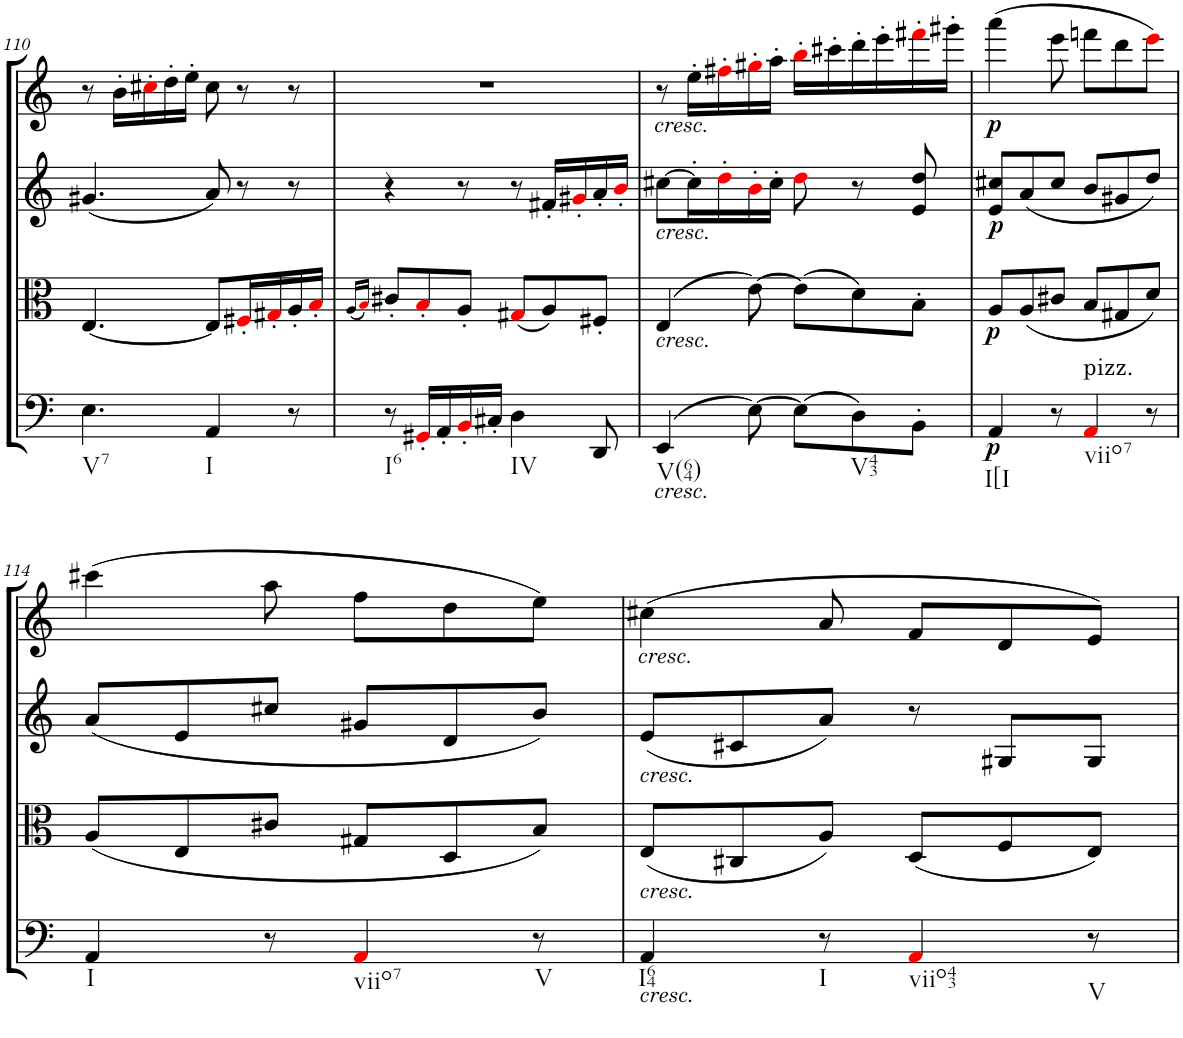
**kern	**dynam	**kern	**dynam	**kern	**dynam	**kern	**dynam
*part4	*part4	*part3	*part3	*part2	*part2	*part1	*part1
*staff4	*staff4	*staff3	*staff3	*staff2	*staff2	*staff1	*staff1
*I"Cello	*	*I"Viola	*	*I"2nd Violin	*	*I"1st Violin	*
*	*	*I'Vla	*	*I'Vln	*	*I'Vln	*
!!LO:PB:g=z
*clefF4	*	*clefC3	*	*clefG2	*	*clefG2	*
*k[]	*	*k[]	*	*k[]	*	*k[]	*
*M6/8	*	*M6/8	*	*M6/8	*	*M6/8	*
=110	=110	=110	=110	=110	=110	=110	=110
!LO:TX:b:t=V7	!	!	!	!	!	!	!
4.E\	.	[4.E/	.	(4.g#X/	.	8r	.
.	.	.	.	.	.	16b'\LL	.
.	.	.	.	.	.	16cc#X'i\	.
.	.	.	.	.	.	16dd'\	.
.	.	.	.	.	.	16ee'\JJ	.
!LO:TX:b:t=I	!	!	!	!	!	!	!
4AA/	.	8E/L]	.	8a/)	.	8cc#\	.
.	.	16F#X'i/L	.	8r	.	8r	.
.	.	16G#X'i/	.	.	.	.	.
8r	.	16A'/	.	8r	.	8r	.
.	.	16B'i/JJ	.	.	.	.	.
=111	=111	=111	=111	=111	=111	=111	=111
.	.	(16qA/LL	.	.	.	.	.
.	.	16qBi/JJ)	.	.	.	.	.
!LO:TX:b:t=I6	!	!	!	!	!	!	!
8r	.	8c#X'/L	.	4r	.	2.r	.
16GG#X'i/LL	.	8B'i/	.	.	.	.	.
16AA'/	.	.	.	.	.	.	.
16BB'i/	.	8A'/J	.	8r	.	.	.
16C#X'/JJ	.	.	.	.	.	.	.
!LO:TX:b:t=IV	!	!	!	!	!	!	!
4D\	.	(8G#Xi/L	.	8r	.	.	.
.	.	8A/)	.	16f#X'/LL	.	.	.
.	.	.	.	16g#X'i/	.	.	.
8DD/	.	8F#X'/J	.	16a'/	.	.	.
.	.	.	.	16b'i/JJ	.	.	.
=112	=112	=112	=112	=112	=112	=112	=112
!	!	!	!	!	!	!LO:TX:b:i:t=cresc.	!
!	!	!	!	!LO:TX:b:i:t=cresc.	!	!	!
!	!	!LO:TX:b:i:t=cresc.	!	!	!	!	!
!LO:TX:b:i:t=cresc.	!	!	!	!	!	!	!
!LO:TX:b:t=V(64)	!	!	!	!	!	!	!
(4EE/	.	(4E/	.	[8cc#X\L	.	8r	.
.	.	.	.	16cc#'\L]	.	16ee'\LL	.
.	.	.	.	16dd'i\	.	16ff#X'i\	.
[8E\)	.	[8e\)	.	16b'i\	.	16gg#X'i\	.
.	.	.	.	16cc#'\JJ	.	16aa'\JJ	.
(8E\L]	.	(8e\L]	.	8ddi\	.	16bb'i\LL	.
.	.	.	.	.	.	16ccc#X'\	.
!LO:TX:b:t=V43	!	!	!	!	!	!	!
8D\)	.	8d\)	.	8r	.	16ddd'\	.
.	.	.	.	.	.	16eee'\	.
8BB'\J	.	8B'\J	.	8e/ 8dd/	.	16fff#X'i\	.
.	.	.	.	.	.	16ggg#X'\JJ	.
=113	=113	=113	=113	=113	=113	=113	=113
!LO:TX:b:t=I[I	!	!	!	!	!	!	!
!	!LO:DY:b	!	!LO:DY:b	!	!LO:DY:b	!	!LO:DY:b
4AA/	p	8A/L	p	8e/ 8cc#X/L	p	(4aaa\	p
.	.	(8A/	.	(8a/	.	.	.
8r	.	8c#X/J	.	8cc#/J	.	8eee\	.
!LO:TX:a:t=pizz.	!	!	!	!	!	!	!
!LO:TX:b:t=viio7	!	!	!	!	!	!	!
4AAi/	.	8B/L	.	8b/L	.	8fffn\L	.
.	.	8G#X/	.	8g#X/	.	8ddd\	.
8r	.	8d/J)	.	8dd/J)	.	8eeei\J)	.
!!LO:LB:g=z
=114	=114	=114	=114	=114	=114	=114	=114
!LO:TX:b:t=I	!	!	!	!	!	!	!
4AA/	.	(8A/L	.	(8a/L	.	(4ccc#X\	.
.	.	8E/	.	8e/	.	.	.
8r	.	8c#X/J	.	8cc#X/J	.	8aa\	.
!LO:TX:b:t=viio7	!	!	!	!	!	!	!
4AAi/	.	8G#X/L	.	8g#X/L	.	8ff\L	.
.	.	8D/	.	8d/	.	8dd\	.
!LO:TX:b:t=V	!	!	!	!	!	!	!
8r	.	8B/J)	.	8b/J)	.	8ee\J)	.
=115	=115	=115	=115	=115	=115	=115	=115
!	!	!	!	!	!	!LO:TX:b:i:t=cresc.	!
!	!	!	!	!LO:TX:b:i:t=cresc.	!	!	!
!	!	!LO:TX:b:i:t=cresc.	!	!	!	!	!
!LO:TX:b:i:t=cresc.	!	!	!	!	!	!	!
!LO:TX:b:t=I64	!	!	!	!	!	!	!
4AA/	.	(8E/L	.	(8e/L	.	(4cc#X\	.
.	.	8C#X/	.	8c#X/	.	.	.
!LO:TX:b:t=I	!	!	!	!	!	!	!
8r	.	8A/J)	.	8a/J)	.	8a/	.
!LO:TX:b:t=viio43	!	!	!	!	!	!	!
4AAi/	.	(8D/L	.	8r	.	8f/L	.
.	.	8F/	.	8G#X/L	.	8d/	.
!LO:TX:b:t=V	!	!	!	!	!	!	!
8r	.	8E/J)	.	8G#/J	.	8e/J)	.
=	=	=	=	=	=	=	=
*-	*-	*-	*-	*-	*-	*-	*-
